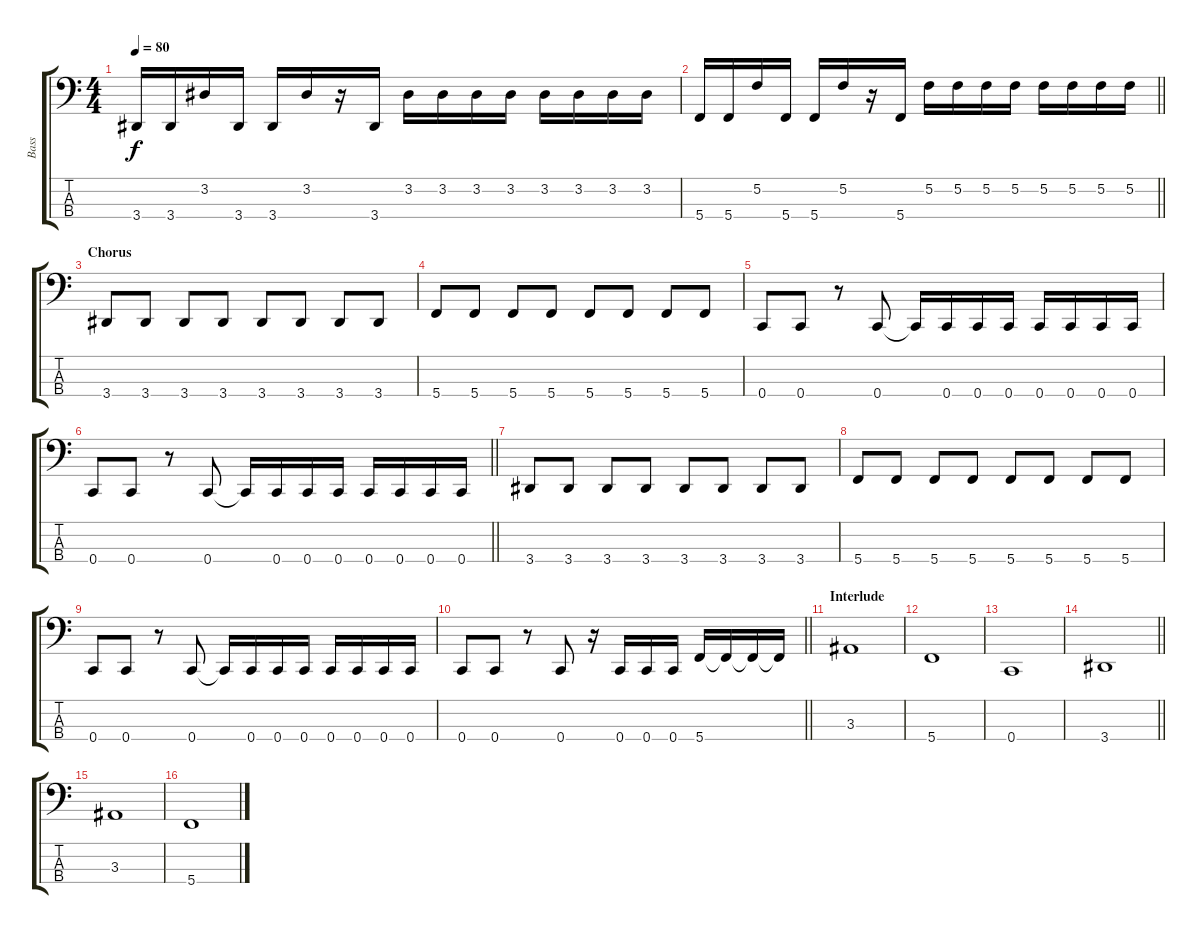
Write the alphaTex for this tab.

\track ("Bass" "Bass") {instrument electricbassfinger}
\staff {score tabs}
\tuning (F2 C2 G1 C1) {hide}
\ts (4 4)
\tempo 80
\clef f4
\ks c
3.4.16{dy f} 3.4.16 3.2.16 3.4.16 3.4.16 3.2.16 r.16 3.4.16 3.2.16 3.2.16 3.2.16 3.2.16 3.2.16 3.2.16 3.2.16 3.2.16 |
\barLineRight lightlight
5.4.16 5.4.16 5.2.16 5.4.16 5.4.16 5.2.16 r.16 5.4.16 5.2.16 5.2.16 5.2.16 5.2.16 5.2.16 5.2.16 5.2.16 5.2.16 |
\section ("" "Chorus")
3.4.8 3.4.8 3.4.8 3.4.8 3.4.8 3.4.8 3.4.8 3.4.8 |
5.4.8 5.4.8 5.4.8 5.4.8 5.4.8 5.4.8 5.4.8 5.4.8 |
0.4.8 0.4.8 r.8 0.4.8 0.4{t}.16 0.4.16 0.4.16 0.4.16 0.4.16 0.4.16 0.4.16 0.4.16 |
\barLineRight lightlight
0.4.8 0.4.8 r.8 0.4.8 0.4{t}.16 0.4.16 0.4.16 0.4.16 0.4.16 0.4.16 0.4.16 0.4.16 |
3.4.8 3.4.8 3.4.8 3.4.8 3.4.8 3.4.8 3.4.8 3.4.8 |
5.4.8 5.4.8 5.4.8 5.4.8 5.4.8 5.4.8 5.4.8 5.4.8 |
0.4.8 0.4.8 r.8 0.4.8 0.4{t}.16 0.4.16 0.4.16 0.4.16 0.4.16 0.4.16 0.4.16 0.4.16 |
\barLineRight lightlight
0.4.8 0.4.8 r.8 0.4.8 r.16 0.4.16 0.4.16 0.4.16 5.4.16 5.4{t}.16 5.4{t}.16 5.4{t}.16 |
\section ("" "Interlude")
3.3.1 |
5.4.1 |
0.4.1 |
\barLineRight lightlight
3.4.1 |
3.3.1 |
5.4.1
